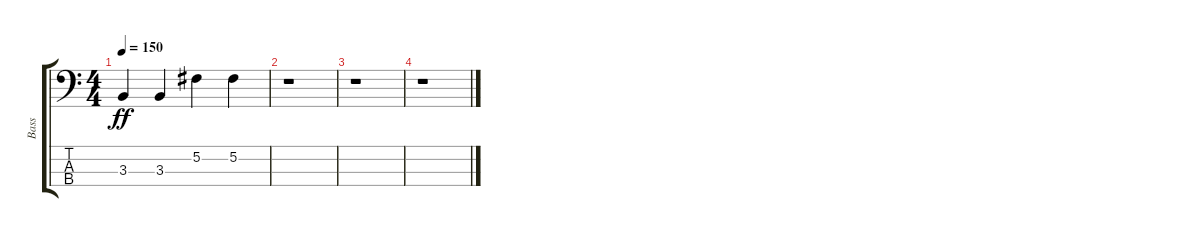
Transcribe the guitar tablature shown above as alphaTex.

\track ("Bass" "Bass") {instrument electricbassfinger}
\staff {score tabs}
\tuning (Gb2 Db2 Ab1 Db1) {hide}
\ts (4 4)
\tempo 150
\clef f4
\ks c
3.3.4{dy ff} 3.3.4 5.2.4 5.2.4 |
r.1 |
r.1 |
r.1
